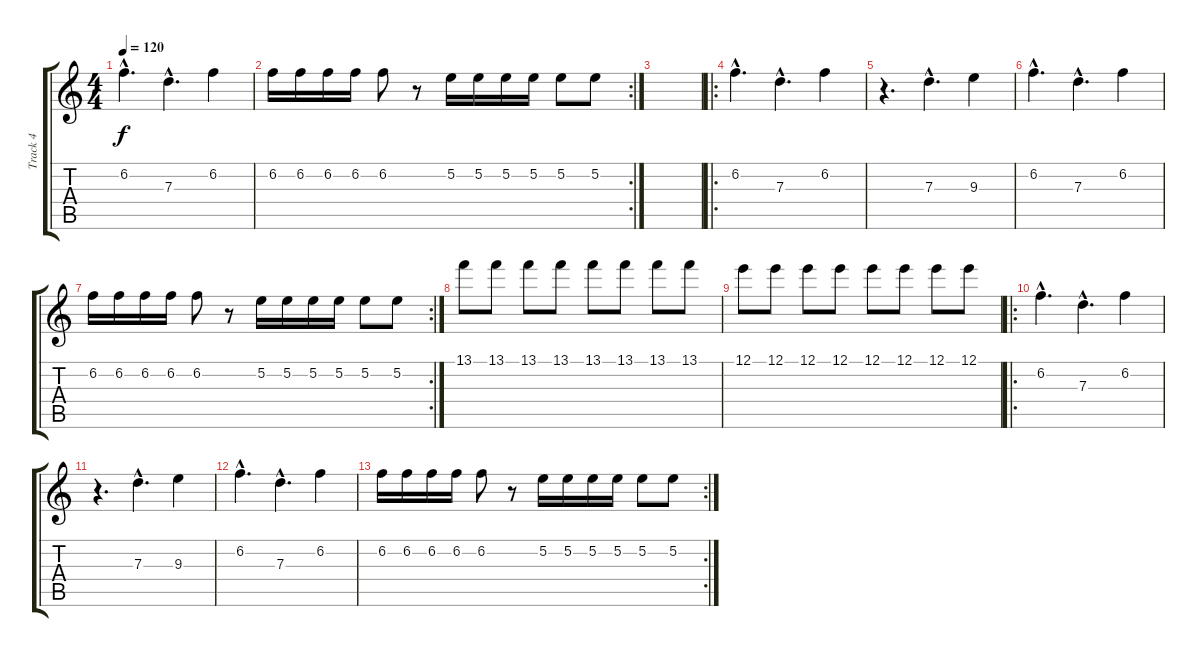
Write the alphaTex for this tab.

\track ("Track 4" "Track 4") {instrument distortionguitar}
\staff {score tabs}
\tuning (E4 B3 G3 D3 A2 E2) {hide}
\ts (4 4)
\tempo 120
\clef g2
\ks c
6.2{hac}.4{d dy f} 7.3{hac}.4{d} 6.2.4 |
\rc 2
6.2.16 6.2.16 6.2.16 6.2.16 6.2.8 r.8 5.2.16 5.2.16 5.2.16 5.2.16 5.2.8 5.2.8 |
|
\ro
6.2{hac}.4{d} 7.3{hac}.4{d} 6.2.4 |
r.4{d} 7.3{hac}.4{d} 9.3.4 |
6.2{hac}.4{d} 7.3{hac}.4{d} 6.2.4 |
\rc 2
6.2.16 6.2.16 6.2.16 6.2.16 6.2.8 r.8 5.2.16 5.2.16 5.2.16 5.2.16 5.2.8 5.2.8 |
13.1.8 13.1.8 13.1.8 13.1.8 13.1.8 13.1.8 13.1.8 13.1.8 |
12.1.8 12.1.8 12.1.8 12.1.8 12.1.8 12.1.8 12.1.8 12.1.8 |
\ro
6.2{hac}.4{d} 7.3{hac}.4{d} 6.2.4 |
r.4{d} 7.3{hac}.4{d} 9.3.4 |
6.2{hac}.4{d} 7.3{hac}.4{d} 6.2.4 |
\rc 2
6.2.16 6.2.16 6.2.16 6.2.16 6.2.8 r.8 5.2.16 5.2.16 5.2.16 5.2.16 5.2.8 5.2.8
